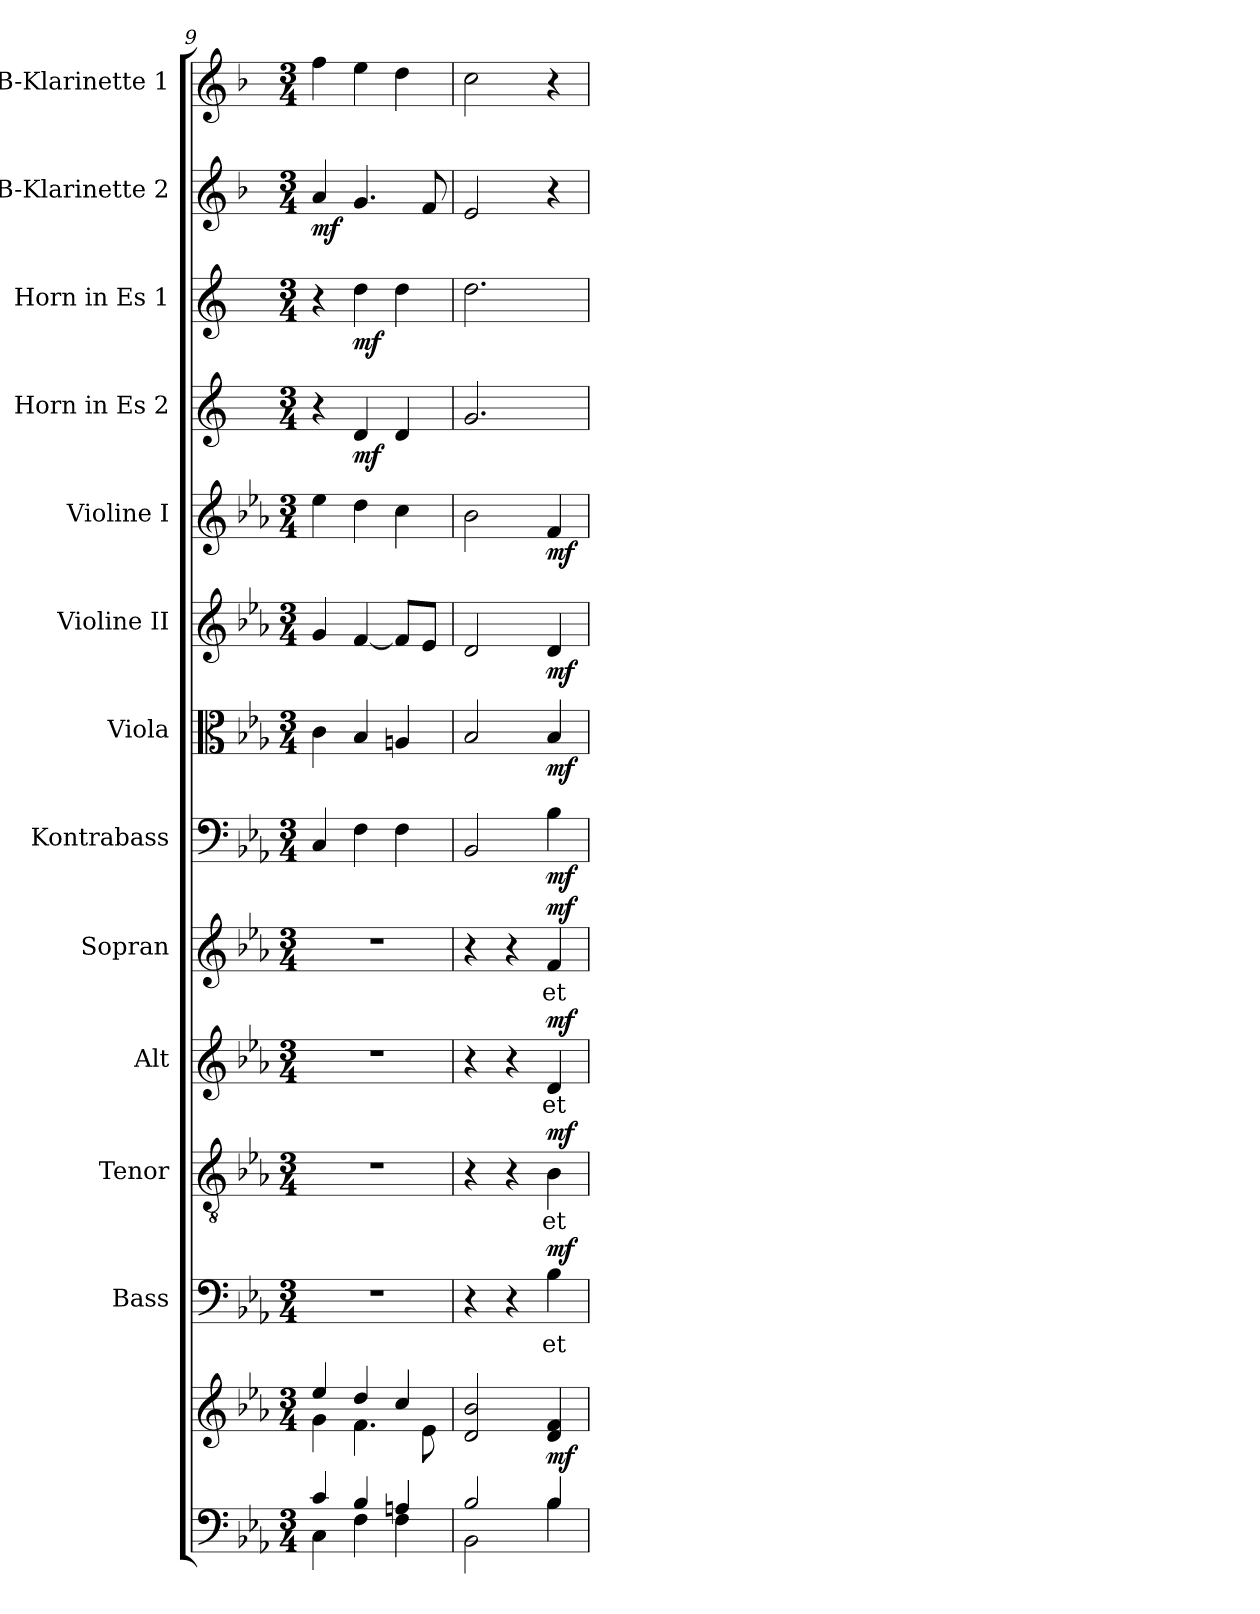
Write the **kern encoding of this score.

**kern	**kern	**dynam	**kern	**text	**dynam	**kern	**text	**dynam	**kern	**text	**dynam	**kern	**text	**dynam	**kern	**dynam	**kern	**dynam	**kern	**dynam	**kern	**dynam	**kern	**dynam	**kern	**dynam	**kern	**dynam	**kern
*part13	*part13	*part13	*part12	*part12	*part12	*part11	*part11	*part11	*part10	*part10	*part10	*part9	*part9	*part9	*part8	*part8	*part7	*part7	*part6	*part6	*part5	*part5	*part4	*part4	*part3	*part3	*part2	*part2	*part1
*staff14	*staff13	*staff13/14	*staff12	*staff12	*staff12	*staff11	*staff11	*staff11	*staff10	*staff10	*staff10	*staff9	*staff9	*staff9	*staff8	*staff8	*staff7	*staff7	*staff6	*staff6	*staff5	*staff5	*staff4	*staff4	*staff3	*staff3	*staff2	*staff2	*staff1
*	*	*	*I"Bass	*	*	*I"Tenor	*	*	*I"Alt	*	*	*I"Sopran	*	*	*I"Kontrabass	*	*I"Viola	*	*I"Violine II	*	*I"Violine I	*	*I"Horn in Es 2	*	*I"Horn in Es 1	*	*I"B-Klarinette 2	*	*I"B-Klarinette 1
*	*	*	*I'B.	*	*	*I'T.	*	*	*I'A.	*	*	*I'S.	*	*	*I'Kb.	*	*I'Vla.	*	*I'Vl. II	*	*I'Vl. I	*	*	*	*	*	*I'B Kl. 2	*	*I'B Kl. 1
!!LO:PB:g=z
*clefF4	*clefG2	*	*clefF4	*	*	*clefGv2	*	*	*clefG2	*	*	*clefG2	*	*	*clefF4	*	*clefC3	*	*clefG2	*	*clefG2	*	*clefG2	*	*clefG2	*	*clefG2	*	*clefG2
*	*	*	*	*	*	*	*	*	*	*	*	*	*	*	*ITrd7c12	*	*	*	*	*	*	*	*ITrd5c9	*	*ITrd5c9	*	*ITrd1c2	*	*ITrd1c2
*k[b-e-a-]	*k[b-e-a-]	*	*k[b-e-a-]	*	*	*k[b-e-a-]	*	*	*k[b-e-a-]	*	*	*k[b-e-a-]	*	*	*k[b-e-a-]	*	*k[b-e-a-]	*	*k[b-e-a-]	*	*k[b-e-a-]	*	*k[b-e-a-]	*	*k[b-e-a-]	*	*k[b-e-a-]	*	*k[b-e-a-]
*E-:	*E-:	*	*E-:	*	*	*E-:	*	*	*E-:	*	*	*E-:	*	*	*E-:	*	*E-:	*	*E-:	*	*E-:	*	*E-:	*	*E-:	*	*E-:	*	*E-:
*M3/4	*M3/4	*	*M3/4	*	*	*M3/4	*	*	*M3/4	*	*	*M3/4	*	*	*M3/4	*	*M3/4	*	*M3/4	*	*M3/4	*	*M3/4	*	*M3/4	*	*M3/4	*	*M3/4
=9	=9	=9	=9	=9	=9	=9	=9	=9	=9	=9	=9	=9	=9	=9	=9	=9	=9	=9	=9	=9	=9	=9	=9	=9	=9	=9	=9	=9	=9
*^	*^	*	*	*	*	*	*	*	*	*	*	*	*	*	*	*	*	*	*	*	*	*	*	*	*	*	*	*	*
!	!	!	!	!	!	!	!	!	!	!	!	!	!	!	!	!	!	!	!	!	!	!	!	!	!	!	!	!	!	!LO:DY:b	!
4c/	4C\	4ee-/	4g\	.	2.r	.	.	2.r	.	.	2.r	.	.	2.r	.	.	4CC/	.	4c\	.	4g/	.	4ee-\	.	4r	.	4r	.	4g/	mf	4ee-\
!	!	!	!	!	!	!	!	!	!	!	!	!	!	!	!	!	!	!	!	!	!	!	!	!	!	!LO:DY:b	!	!LO:DY:b	!	!	!
4B-/	4F\	4dd/	4.f\	.	.	.	.	.	.	.	.	.	.	.	.	.	4FF\	.	4B-/	.	[4f/	.	4dd\	.	4F/	mf	4f\	mf	4.f/	.	4dd\
4An/	4F\	4cc/	.	.	.	.	.	.	.	.	.	.	.	.	.	.	4FF\	.	4An/	.	8f/L]	.	4cc\	.	4F/	.	4f\	.	.	.	4cc\
.	.	.	8e-\	.	.	.	.	.	.	.	.	.	.	.	.	.	.	.	.	.	8e-/J	.	.	.	.	.	.	.	8e-/	.	.
*	*	*v	*v	*	*	*	*	*	*	*	*	*	*	*	*	*	*	*	*	*	*	*	*	*	*	*	*	*	*	*	*
=10	=10	=10	=10	=10	=10	=10	=10	=10	=10	=10	=10	=10	=10	=10	=10	=10	=10	=10	=10	=10	=10	=10	=10	=10	=10	=10	=10	=10	=10	=10
2B-/	2BB-\	2d/ 2b-/	.	4r	.	.	4r	.	.	4r	.	.	4r	.	.	2BBB-/	.	2B-/	.	2d/	.	2b-\	.	2.B-/	.	2.f\	.	2d/	.	2b-\
.	.	.	.	4r	.	.	4r	.	.	4r	.	.	4r	.	.	.	.	.	.	.	.	.	.	.	.	.	.	.	.	.
!	!	!	!LO:DY:b	!	!LO:LY:b	!LO:DY:a	!	!LO:LY:b	!LO:DY:a	!	!LO:LY:b	!LO:DY:a	!	!LO:LY:b	!LO:DY:a	!	!LO:DY:b	!	!LO:DY:b	!	!LO:DY:b	!	!LO:DY:b	!	!	!	!	!	!	!
4B-/	4B-\	4d/ 4f/	mf	4B-\	et	mf	4B-\	et	mf	4d/	et	mf	4f/	et	mf	4BB-\	mf	4B-/	mf	4d/	mf	4f/	mf	.	.	.	.	4r	.	4r
*v	*v	*	*	*	*	*	*	*	*	*	*	*	*	*	*	*	*	*	*	*	*	*	*	*	*	*	*	*	*	*
=	=	=	=	=	=	=	=	=	=	=	=	=	=	=	=	=	=	=	=	=	=	=	=	=	=	=	=	=	=
*-	*-	*-	*-	*-	*-	*-	*-	*-	*-	*-	*-	*-	*-	*-	*-	*-	*-	*-	*-	*-	*-	*-	*-	*-	*-	*-	*-	*-	*-
